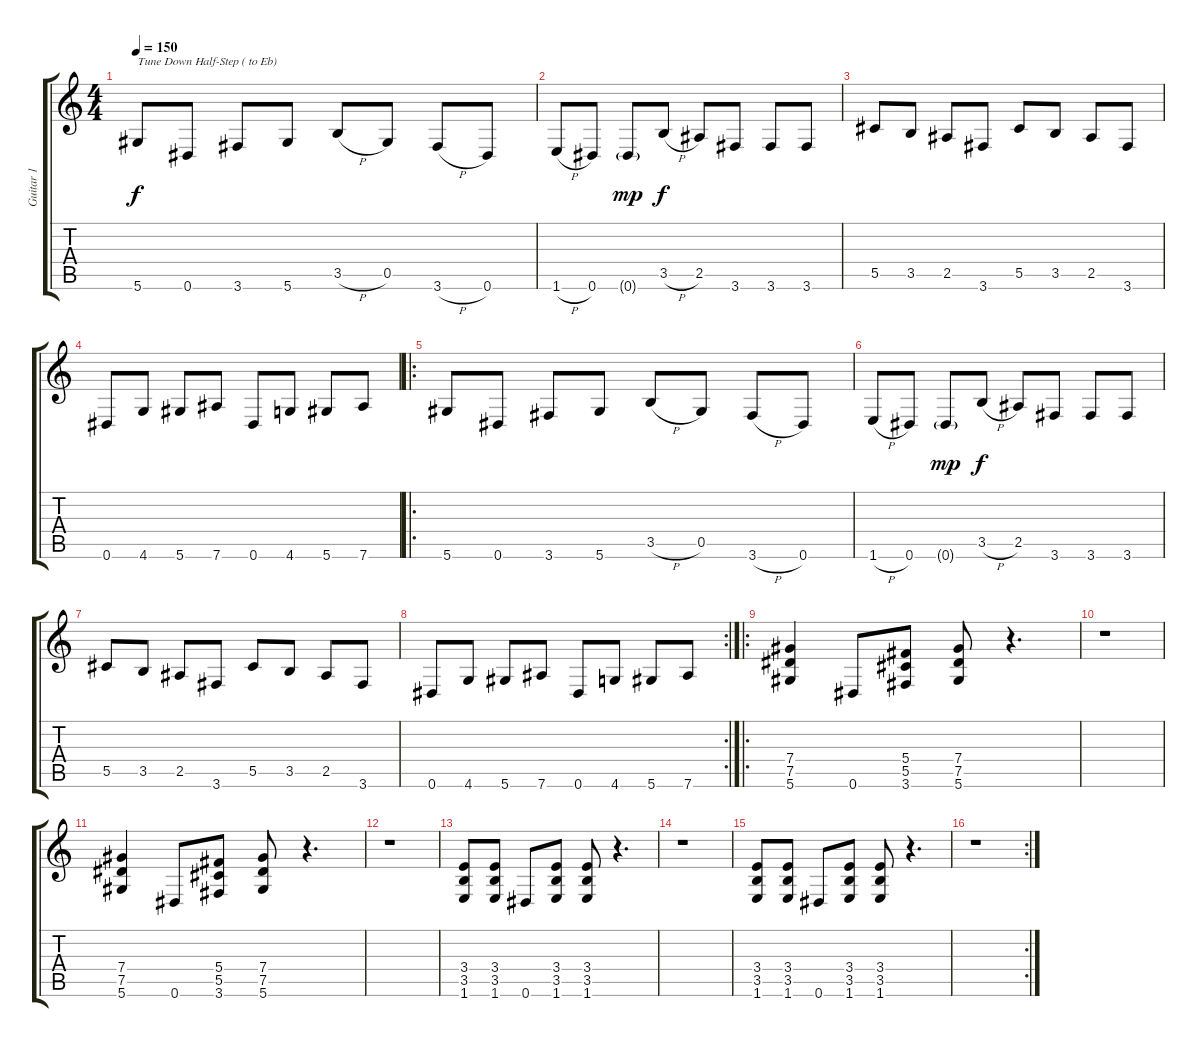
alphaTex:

\track ("Guitar 1" "Guitar 1") {instrument overdrivenguitar}
\staff {score tabs}
\tuning (Eb4 Bb3 Gb3 Db3 Ab2 Eb2) {hide}
\ts (4 4)
\tempo 150
\clef g2
\ks c
5.6.8{txt "Tune Down Half-Step ( to Eb)" dy f instrument overdrivenguitar} 0.6.8 3.6.8 5.6.8 3.5{h}.8 0.5.8 3.6{h}.8 0.6.8 |
1.6{h}.8 0.6.8 0.6{g}.8{dy mp} 3.5{h}.8{dy f} 2.5.8 3.6.8 3.6.8 3.6.8 |
5.5.8 3.5.8 2.5.8 3.6.8 5.5.8 3.5.8 2.5.8 3.6.8 |
0.6.8 4.6.8 5.6.8 7.6.8 0.6.8 4.6.8 5.6.8 7.6.8 |
\ro
5.6.8 0.6.8 3.6.8 5.6.8 3.5{h}.8 0.5.8 3.6{h}.8 0.6.8 |
1.6{h}.8 0.6.8 0.6{g}.8{dy mp} 3.5{h}.8{dy f} 2.5.8 3.6.8 3.6.8 3.6.8 |
5.5.8 3.5.8 2.5.8 3.6.8 5.5.8 3.5.8 2.5.8 3.6.8 |
\rc 2
0.6.8 4.6.8 5.6.8 7.6.8 0.6.8 4.6.8 5.6.8 7.6.8 |
\ro
(7.4 7.5 5.6).4 0.6.8 (5.4 5.5 3.6).8 (7.4 7.5 5.6).8 r.4{d} |
r.1 |
(7.4 7.5 5.6).4 0.6.8 (5.4 5.5 3.6).8 (7.4 7.5 5.6).8 r.4{d} |
r.1 |
(3.4 3.5 1.6).8 (3.4 3.5 1.6).8 0.6.8 (3.4 3.5 1.6).8 (3.4 3.5 1.6).8 r.4{d} |
r.1 |
(3.4 3.5 1.6).8 (3.4 3.5 1.6).8 0.6.8 (3.4 3.5 1.6).8 (3.4 3.5 1.6).8 r.4{d} |
\rc 2
r.1
